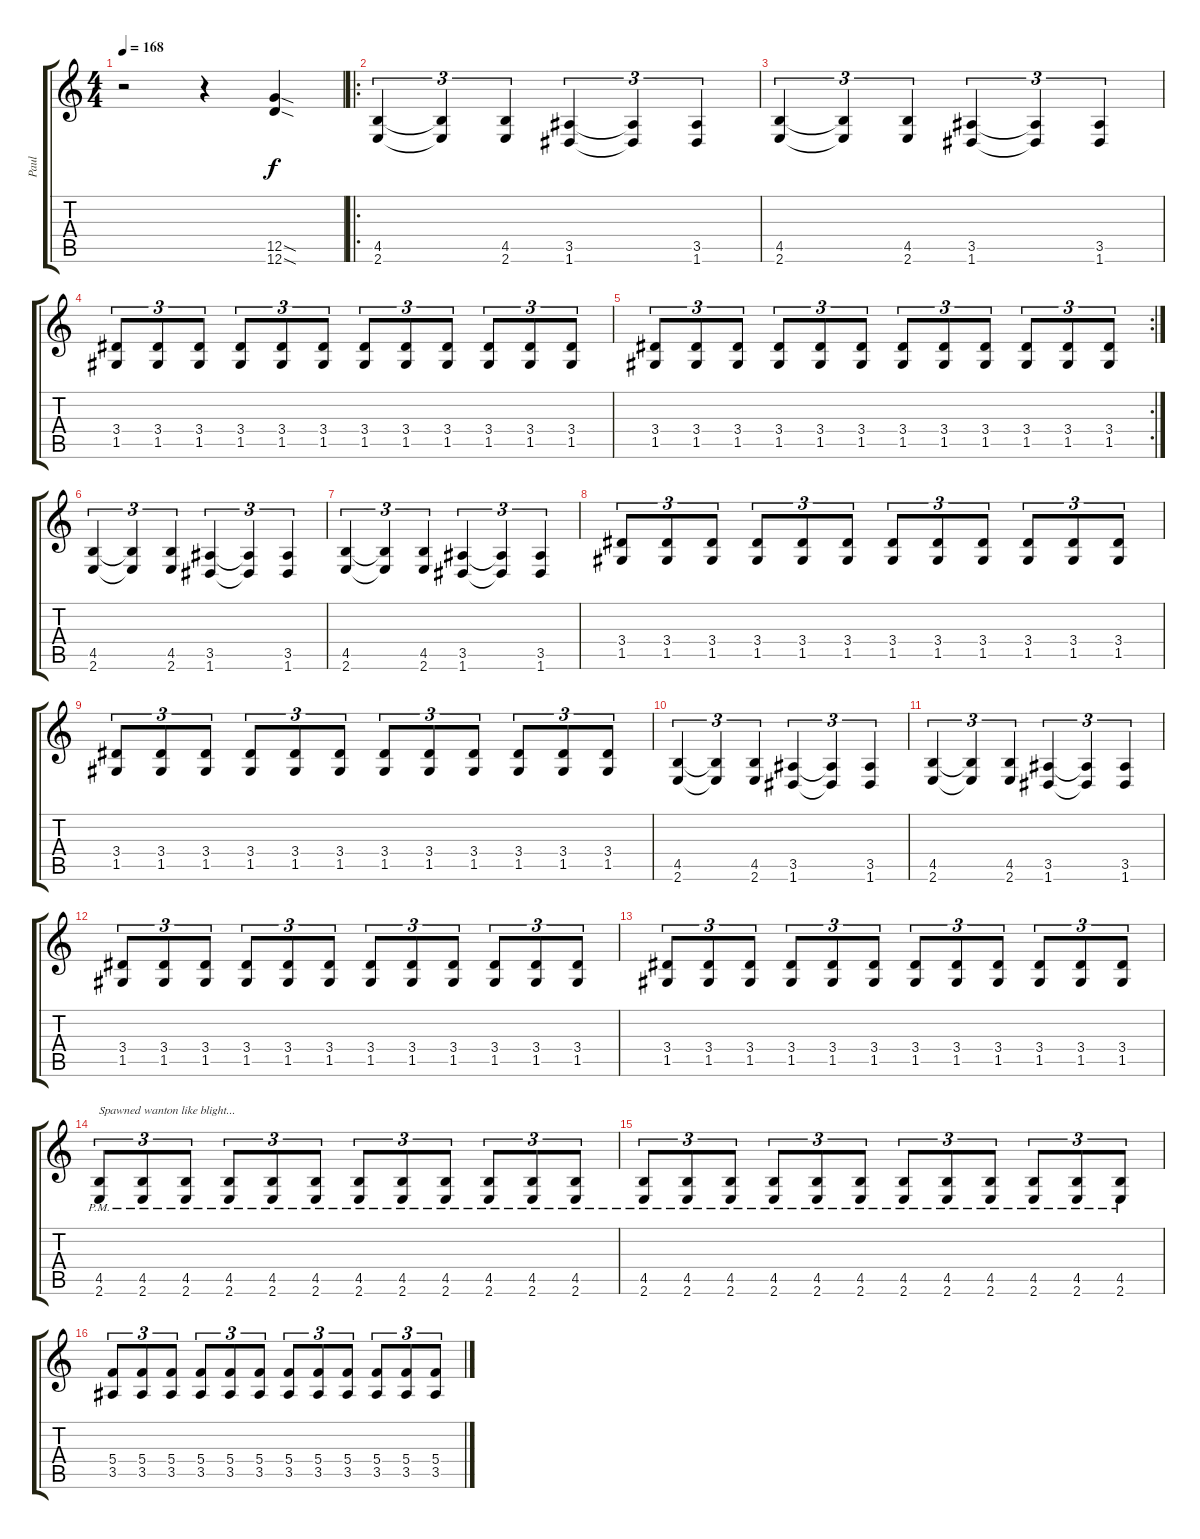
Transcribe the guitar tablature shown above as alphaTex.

\track ("Paul" "Paul") {instrument distortionguitar}
\staff {score tabs}
\tuning (D4 A3 F3 C3 G2 D2) {hide}
\ts (4 4)
\tempo 168
\clef g2
\ks c
r.2{dy f instrument distortionguitar} r.4 (12.5{sod} 12.6{sod}).4 |
\ro
(4.5 2.6).4{tu (3 2)} (4.5{t} 2.6{t}).4{tu (3 2)} (4.5 2.6).4{tu (3 2)} (3.5 1.6).4{tu (3 2)} (3.5{t} 1.6{t}).4{tu (3 2)} (3.5 1.6).4{tu (3 2)} |
(4.5 2.6).4{tu (3 2)} (4.5{t} 2.6{t}).4{tu (3 2)} (4.5 2.6).4{tu (3 2)} (3.5 1.6).4{tu (3 2)} (3.5{t} 1.6{t}).4{tu (3 2)} (3.5 1.6).4{tu (3 2)} |
(3.4 1.5).8{tu (3 2)} (3.4 1.5).8{tu (3 2)} (3.4 1.5).8{tu (3 2)} (3.4 1.5).8{tu (3 2)} (3.4 1.5).8{tu (3 2)} (3.4 1.5).8{tu (3 2)} (3.4 1.5).8{tu (3 2)} (3.4 1.5).8{tu (3 2)} (3.4 1.5).8{tu (3 2)} (3.4 1.5).8{tu (3 2)} (3.4 1.5).8{tu (3 2)} (3.4 1.5).8{tu (3 2)} |
\rc 2
(3.4 1.5).8{tu (3 2)} (3.4 1.5).8{tu (3 2)} (3.4 1.5).8{tu (3 2)} (3.4 1.5).8{tu (3 2)} (3.4 1.5).8{tu (3 2)} (3.4 1.5).8{tu (3 2)} (3.4 1.5).8{tu (3 2)} (3.4 1.5).8{tu (3 2)} (3.4 1.5).8{tu (3 2)} (3.4 1.5).8{tu (3 2)} (3.4 1.5).8{tu (3 2)} (3.4 1.5).8{tu (3 2)} |
(4.5 2.6).4{tu (3 2)} (4.5{t} 2.6{t}).4{tu (3 2)} (4.5 2.6).4{tu (3 2)} (3.5 1.6).4{tu (3 2)} (3.5{t} 1.6{t}).4{tu (3 2)} (3.5 1.6).4{tu (3 2)} |
(4.5 2.6).4{tu (3 2)} (4.5{t} 2.6{t}).4{tu (3 2)} (4.5 2.6).4{tu (3 2)} (3.5 1.6).4{tu (3 2)} (3.5{t} 1.6{t}).4{tu (3 2)} (3.5 1.6).4{tu (3 2)} |
(3.4 1.5).8{tu (3 2)} (3.4 1.5).8{tu (3 2)} (3.4 1.5).8{tu (3 2)} (3.4 1.5).8{tu (3 2)} (3.4 1.5).8{tu (3 2)} (3.4 1.5).8{tu (3 2)} (3.4 1.5).8{tu (3 2)} (3.4 1.5).8{tu (3 2)} (3.4 1.5).8{tu (3 2)} (3.4 1.5).8{tu (3 2)} (3.4 1.5).8{tu (3 2)} (3.4 1.5).8{tu (3 2)} |
(3.4 1.5).8{tu (3 2)} (3.4 1.5).8{tu (3 2)} (3.4 1.5).8{tu (3 2)} (3.4 1.5).8{tu (3 2)} (3.4 1.5).8{tu (3 2)} (3.4 1.5).8{tu (3 2)} (3.4 1.5).8{tu (3 2)} (3.4 1.5).8{tu (3 2)} (3.4 1.5).8{tu (3 2)} (3.4 1.5).8{tu (3 2)} (3.4 1.5).8{tu (3 2)} (3.4 1.5).8{tu (3 2)} |
(4.5 2.6).4{tu (3 2)} (4.5{t} 2.6{t}).4{tu (3 2)} (4.5 2.6).4{tu (3 2)} (3.5 1.6).4{tu (3 2)} (3.5{t} 1.6{t}).4{tu (3 2)} (3.5 1.6).4{tu (3 2)} |
(4.5 2.6).4{tu (3 2)} (4.5{t} 2.6{t}).4{tu (3 2)} (4.5 2.6).4{tu (3 2)} (3.5 1.6).4{tu (3 2)} (3.5{t} 1.6{t}).4{tu (3 2)} (3.5 1.6).4{tu (3 2)} |
(3.4 1.5).8{tu (3 2)} (3.4 1.5).8{tu (3 2)} (3.4 1.5).8{tu (3 2)} (3.4 1.5).8{tu (3 2)} (3.4 1.5).8{tu (3 2)} (3.4 1.5).8{tu (3 2)} (3.4 1.5).8{tu (3 2)} (3.4 1.5).8{tu (3 2)} (3.4 1.5).8{tu (3 2)} (3.4 1.5).8{tu (3 2)} (3.4 1.5).8{tu (3 2)} (3.4 1.5).8{tu (3 2)} |
(3.4 1.5).8{tu (3 2)} (3.4 1.5).8{tu (3 2)} (3.4 1.5).8{tu (3 2)} (3.4 1.5).8{tu (3 2)} (3.4 1.5).8{tu (3 2)} (3.4 1.5).8{tu (3 2)} (3.4 1.5).8{tu (3 2)} (3.4 1.5).8{tu (3 2)} (3.4 1.5).8{tu (3 2)} (3.4 1.5).8{tu (3 2)} (3.4 1.5).8{tu (3 2)} (3.4 1.5).8{tu (3 2)} |
(4.5{pm} 2.6{pm}).8{tu (3 2) txt "Spawned wanton like blight..."} (4.5{pm} 2.6{pm}).8{tu (3 2)} (4.5{pm} 2.6{pm}).8{tu (3 2)} (4.5{pm} 2.6{pm}).8{tu (3 2)} (4.5{pm} 2.6{pm}).8{tu (3 2)} (4.5{pm} 2.6{pm}).8{tu (3 2)} (4.5{pm} 2.6{pm}).8{tu (3 2)} (4.5{pm} 2.6{pm}).8{tu (3 2)} (4.5{pm} 2.6{pm}).8{tu (3 2)} (4.5{pm} 2.6{pm}).8{tu (3 2)} (4.5{pm} 2.6{pm}).8{tu (3 2)} (4.5{pm} 2.6{pm}).8{tu (3 2)} |
(4.5{pm} 2.6{pm}).8{tu (3 2)} (4.5{pm} 2.6{pm}).8{tu (3 2)} (4.5{pm} 2.6{pm}).8{tu (3 2)} (4.5{pm} 2.6{pm}).8{tu (3 2)} (4.5{pm} 2.6{pm}).8{tu (3 2)} (4.5{pm} 2.6{pm}).8{tu (3 2)} (4.5{pm} 2.6{pm}).8{tu (3 2)} (4.5{pm} 2.6{pm}).8{tu (3 2)} (4.5{pm} 2.6{pm}).8{tu (3 2)} (4.5{pm} 2.6{pm}).8{tu (3 2)} (4.5{pm} 2.6{pm}).8{tu (3 2)} (4.5{pm} 2.6{pm}).8{tu (3 2)} |
(5.4 3.5).8{tu (3 2)} (5.4 3.5).8{tu (3 2)} (5.4 3.5).8{tu (3 2)} (5.4 3.5).8{tu (3 2)} (5.4 3.5).8{tu (3 2)} (5.4 3.5).8{tu (3 2)} (5.4 3.5).8{tu (3 2)} (5.4 3.5).8{tu (3 2)} (5.4 3.5).8{tu (3 2)} (5.4 3.5).8{tu (3 2)} (5.4 3.5).8{tu (3 2)} (5.4 3.5).8{tu (3 2)}
